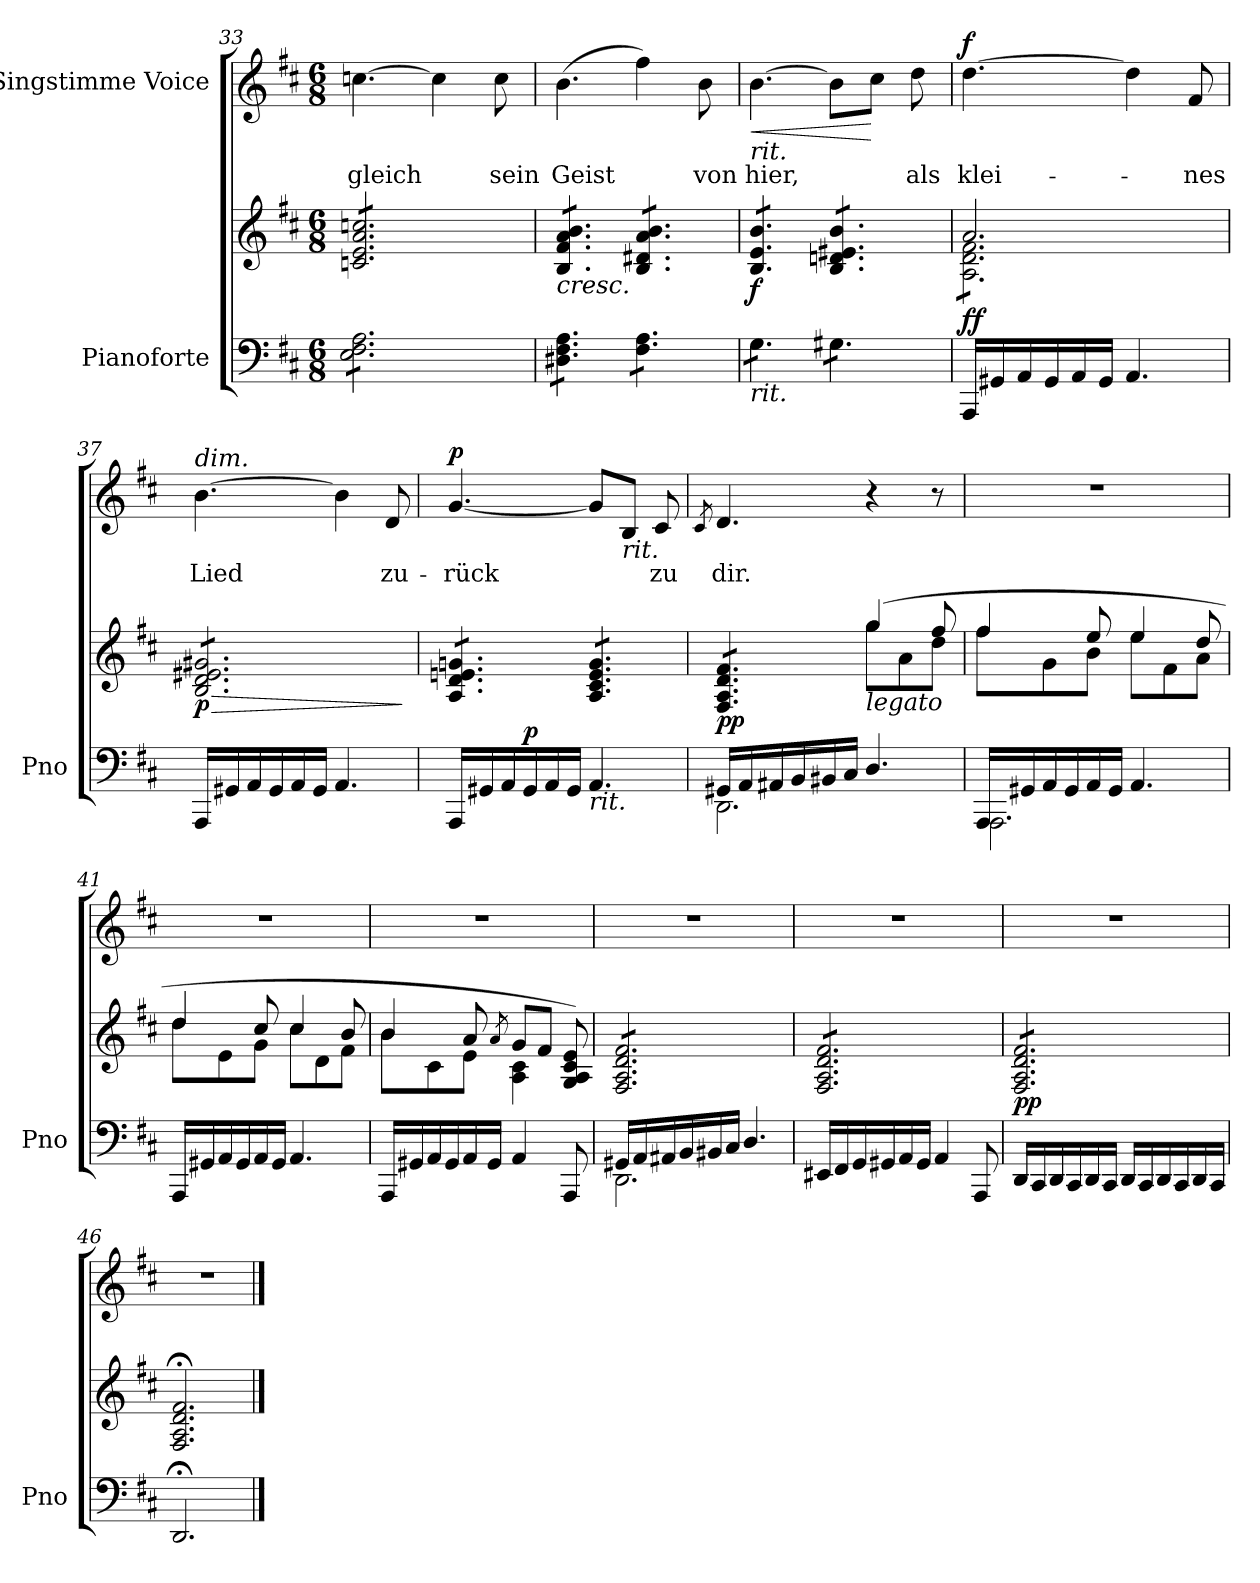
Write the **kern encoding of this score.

**kern	**kern	**dynam	**kern	**text	**dynam
*part2	*part2	*part2	*part1	*part1	*part1
*staff3	*staff2	*staff2/3	*staff1	*staff1	*staff1
*I"Pianoforte	*	*	*I"Singstimme Voice	*	*
*I'Pno	*	*	*	*	*
*clefF4	*clefG2	*	*clefG2	*	*
*k[f#c#]	*k[f#c#]	*	*k[f#c#]	*	*
*M6/8	*M6/8	*	*M6/8	*	*
=33	=33	=33	=33	=33	=33
!	!	!	!	!LO:LY:b	!
*tremolo	*	*	*	*	*
*	*tremolo	*	*	*	*
8E\ 8F#\ 8A\L	8cn/ 8e/ 8a/ 8ccn/L	.	[4.ccn\	gleich	.
8E\ 8F#\ 8A\	8cn/ 8e/ 8a/ 8ccn/	.	.	.	.
8E\ 8F#\ 8A\	8cn/ 8e/ 8a/ 8ccn/	.	.	.	.
8E\ 8F#\ 8A\	8cn/ 8e/ 8a/ 8ccn/	.	4cc\]	.	.
8E\ 8F#\ 8A\	8cn/ 8e/ 8a/ 8ccn/	.	.	.	.
!	!	!	!	!LO:LY:b	!
8E\ 8F#\ 8A\J	8cn/ 8e/ 8a/ 8ccn/J	.	8cc\	sein	.
=34	=34	=34	=34	=34	=34
!	!LO:TX:b:i:t=cresc.	!	!	!	!
!	!	!	!	!LO:LY:b	!
8D#X\ 8F#\ 8A\L	8B/ 8f#/ 8a/ 8b/L	.	(4.b\	Geist	.
8D#X\ 8F#\ 8A\	8B/ 8f#/ 8a/ 8b/	.	.	.	.
8D#X\ 8F#\ 8A\J	8B/ 8f#/ 8a/ 8b/J	.	.	.	.
8F#\ 8A\L	8B/ 8d#X/ 8a/ 8b/L	.	4ff#\)	.	.
8F#\ 8A\	8B/ 8d#X/ 8a/ 8b/	.	.	.	.
!	!	!	!	!LO:LY:b	!
8F#\ 8A\J	8B/ 8d#X/ 8a/ 8b/J	.	8b\	von	.
!!LO:PB:g=z
=35	=35	=35	=35	=35	=35
!	!	!	!LO:TX:b:i:t=rit.	!	!
!LO:TX:b:i:t=rit.	!	!	!	!	!
!	!	!LO:DY:b	!	!LO:LY:b	!LO:HP:b
8G\L	8B/ 8e/ 8b/L	f	[4.b\	hier,	<
8G\	8B/ 8e/ 8b/	.	.	.	.
8G\J	8B/ 8e/ 8b/J	.	.	.	.
8G#X\L	8B/ 8dn/ 8e#X/ 8b/L	.	8b\L]	.	.
8G#X\	8B/ 8dn/ 8e#X/ 8b/	.	8cc#\J	.	[
!	!	!	!	!LO:LY:b	!
8G#X\J	8B/ 8dn/ 8e#X/ 8b/J	.	8dd\	als	.
*Xtremolo	*	*	*	*	*
!!LO:LB:g=z
=36	=36	=36	=36	=36	=36
*	*^	*	*	*	*
!	!	!	!LO:DY:b	!	!LO:LY:b	!LO:DY:a
16AAA/LL	2.a/	8A\ 8d\ 8f#\L	ff	[4.dd\	klei-	f
16GG#X/	.	.	.	.	.	.
16AA/	.	8A\ 8d\ 8f#\	.	.	.	.
16GG#/	.	.	.	.	.	.
16AA/	.	8A\ 8d\ 8f#\	.	.	.	.
16GG#/JJ	.	.	.	.	.	.
4.AA/	.	8A\ 8d\ 8f#\	.	4dd\]	.	.
.	.	8A\ 8d\ 8f#\	.	.	.	.
!	!	!	!	!	!LO:LY:b	!
.	.	8A\ 8d\ 8f#\J	.	8f#/	-nes	.
*	*v	*v	*	*	*	*
=37	=37	=37	=37	=37	=37
!	!	!	!LO:TX:a:i:t=dim.	!	!
!	!	!LO:HP:b	!	!LO:LY:b	!
!	!	!LO:DY:n=1:b	!	!	!
16AAA/LL	8B/ 8d/ 8e#X/ 8g#X/L	> p	[4.b\	Lied	.
16GG#X/	.	.	.	.	.
16AA/	8B/ 8d/ 8e#X/ 8g#X/	.	.	.	.
16GG#/	.	.	.	.	.
16AA/	8B/ 8d/ 8e#X/ 8g#X/	.	.	.	.
16GG#/JJ	.	.	.	.	.
4.AA/	8B/ 8d/ 8e#X/ 8g#X/	.	4b\]	.	.
.	8B/ 8d/ 8e#X/ 8g#X/	.	.	.	.
!	!	!	!	!LO:LY:b	!
.	8B/ 8d/ 8e#X/ 8g#X/J	.	8d/	zu-	.
.	.	]	.	.	.
=38	=38	=38	=38	=38	=38
!	!	!	!	!LO:LY:b	!LO:DY:a
16AAA/LL	8A/ 8d/ 8en/ 8gn/L	.	[4.g/	-rück	p
16GG#X/	.	.	.	.	.
16AA/	8A/ 8d/ 8en/ 8gn/	.	.	.	.
!	!	!LO:DY:a=2	!	!	!
16GG#/	.	p	.	.	.
16AA/	8A/ 8d/ 8en/ 8gn/J	.	.	.	.
16GG#/JJ	.	.	.	.	.
!LO:TX:b:i:t=rit.	!	!	!	!	!
4.AA/	8A/ 8c#/ 8e/ 8g/L	.	8g/L]	.	.
!	!	!	!LO:TX:b:i:t=rit.	!	!
.	8A/ 8c#/ 8e/ 8g/	.	8B/J	.	.
!	!	!	!	!LO:LY:b	!
.	8A/ 8c#/ 8e/ 8g/J	.	8c#/	zu	.
!!LO:LB:g=z
=39	=39	=39	=39	=39	=39
.	.	.	8qc#/	.	.
*^	*^	*	*	*	*
!	!	!	!	!LO:DY:b	!	!LO:LY:b	!
16GG#X/LL	2.DD\	8F#/ 8A/ 8d/ 8f#/L	4.ryy	pp	4.d/	dir.	.
16AA/	.	.	.	.	.	.	.
16AA#X/	.	8F#/ 8A/ 8d/ 8f#/	.	.	.	.	.
16BB/	.	.	.	.	.	.	.
16BB#X/	.	8F#/ 8A/ 8d/ 8f#/J	.	.	.	.	.
*	*	*Xtremolo	*	*	*	*	*
16C#/JJ	.	.	.	.	.	.	.
!	!	!LO:TX:b:i:t=legato	!	!	!	!	!
4.D/	.	(4gg/	8gg\L	.	4r	.	.
.	.	.	8a\	.	.	.	.
.	.	8ff#/	8dd\J	.	8r	.	.
=40	=40	=40	=40	=40	=40	=40	=40
16AAA/LL	2.AAA\	4ff#/	8ff#\L	.	2.r	.	.
16GG#X/	.	.	.	.	.	.	.
16AA/	.	.	8g\	.	.	.	.
16GG#/	.	.	.	.	.	.	.
16AA/	.	8ee/	8b\J	.	.	.	.
16GG#/JJ	.	.	.	.	.	.	.
4.AA/	.	4ee/	8ee\L	.	.	.	.
.	.	.	8f#\	.	.	.	.
.	.	8dd/	8a\J	.	.	.	.
*v	*v	*	*	*	*	*	*
!!LO:LB:g=z
=41	=41	=41	=41	=41	=41	=41
16AAA/LL	4dd/	8dd\L	.	2.r	.	.
16GG#X/	.	.	.	.	.	.
16AA/	.	8e\	.	.	.	.
16GG#/	.	.	.	.	.	.
16AA/	8cc#/	8g\J	.	.	.	.
16GG#/JJ	.	.	.	.	.	.
4.AA/	4cc#/	8cc#\L	.	.	.	.
.	.	8d\	.	.	.	.
.	8b/	8f#\J	.	.	.	.
=42	=42	=42	=42	=42	=42	=42
16AAA/LL	4b/	8b\L	.	2.r	.	.
16GG#X/	.	.	.	.	.	.
16AA/	.	8c#\	.	.	.	.
16GG#/	.	.	.	.	.	.
16AA/	8a/	8e\J	.	.	.	.
16GG#/JJ	.	.	.	.	.	.
.	8qa/	.	.	.	.	.
4AA/	8g/L	4A\ 4c#\	.	.	.	.
.	8f#/J	.	.	.	.	.
8AAA/	8G/ 8A/ 8c#/ 8e/)	8ryy	.	.	.	.
*	*v	*v	*	*	*	*
=43	=43	=43	=43	=43	=43
*^	*	*	*	*	*
*	*	*tremolo	*	*	*	*
16GG#X/LL	2.DD\	8F#/ 8A/ 8d/ 8f#/L	.	2.r	.	.
16AA/	.	.	.	.	.	.
16AA#X/	.	8F#/ 8A/ 8d/ 8f#/	.	.	.	.
16BB/	.	.	.	.	.	.
16BB#X/	.	8F#/ 8A/ 8d/ 8f#/	.	.	.	.
16C#/JJ	.	.	.	.	.	.
4.D/	.	8F#/ 8A/ 8d/ 8f#/	.	.	.	.
.	.	8F#/ 8A/ 8d/ 8f#/	.	.	.	.
.	.	8F#/ 8A/ 8d/ 8f#/J	.	.	.	.
*v	*v	*	*	*	*	*
!!LO:LB:g=z
=44	=44	=44	=44	=44	=44
16EE#X/LL	8F#/ 8A/ 8d/ 8f#/L	.	2.r	.	.
16FF#/	.	.	.	.	.
16GG/	8F#/ 8A/ 8d/ 8f#/	.	.	.	.
16GG#X/	.	.	.	.	.
16AA/	8F#/ 8A/ 8d/ 8f#/	.	.	.	.
16GG#/JJ	.	.	.	.	.
4AA/	8F#/ 8A/ 8d/ 8f#/	.	.	.	.
.	8F#/ 8A/ 8d/ 8f#/	.	.	.	.
8AAA/	8F#/ 8A/ 8d/ 8f#/J	.	.	.	.
=45	=45	=45	=45	=45	=45
!	!	!LO:DY:b	!	!	!
16DD/LL	8F#/ 8A/ 8d/ 8f#/L	pp	2.r	.	.
16CC#/	.	.	.	.	.
16DD/	8F#/ 8A/ 8d/ 8f#/	.	.	.	.
16CC#/	.	.	.	.	.
16DD/	8F#/ 8A/ 8d/ 8f#/	.	.	.	.
16CC#/JJ	.	.	.	.	.
16DD/LL	8F#/ 8A/ 8d/ 8f#/	.	.	.	.
16CC#/	.	.	.	.	.
16DD/	8F#/ 8A/ 8d/ 8f#/	.	.	.	.
16CC#/	.	.	.	.	.
16DD/	8F#/ 8A/ 8d/ 8f#/J	.	.	.	.
*	*Xtremolo	*	*	*	*
16CC#/JJ	.	.	.	.	.
=46	=46	=46	=46	=46	=46
2.DD;</	2.F#/;< 2.A/;< 2.d/;< 2.f#/;<	.	2.r	.	.
==	==	==	==	==	==
*-	*-	*-	*-	*-	*-
